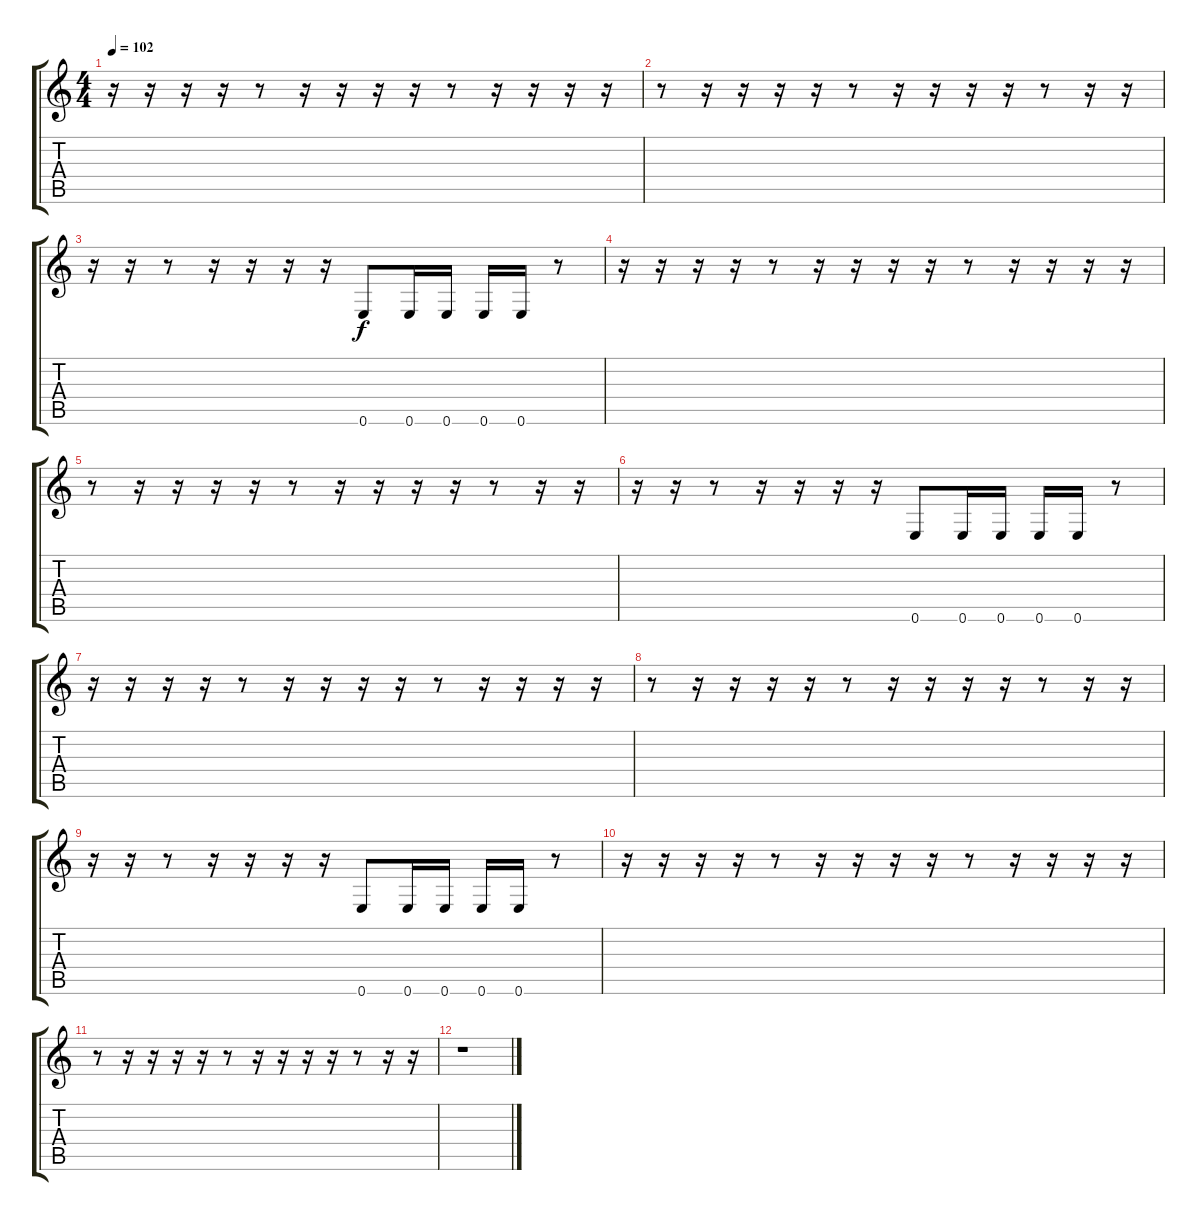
\track "" {instrument electricbassfinger}
\staff {score tabs}
\tuning (E4 B3 G3 D3 A2 E2) {hide}
\ts (4 4)
\tempo 102
\clef g2
\ks c
r.16{dy f} r.16 r.16 r.16 r.8 r.16 r.16 r.16 r.16 r.8 r.16 r.16 r.16 r.16 |
r.8 r.16 r.16 r.16 r.16 r.8 r.16 r.16 r.16 r.16 r.8 r.16 r.16 |
r.16 r.16 r.8 r.16 r.16 r.16 r.16 0.6.8 0.6.16 0.6.16 0.6.16 0.6.16 r.8 |
r.16 r.16 r.16 r.16 r.8 r.16 r.16 r.16 r.16 r.8 r.16 r.16 r.16 r.16 |
r.8 r.16 r.16 r.16 r.16 r.8 r.16 r.16 r.16 r.16 r.8 r.16 r.16 |
r.16 r.16 r.8 r.16 r.16 r.16 r.16 0.6.8 0.6.16 0.6.16 0.6.16 0.6.16 r.8 |
r.16 r.16 r.16 r.16 r.8 r.16 r.16 r.16 r.16 r.8 r.16 r.16 r.16 r.16 |
r.8 r.16 r.16 r.16 r.16 r.8 r.16 r.16 r.16 r.16 r.8 r.16 r.16 |
r.16 r.16 r.8 r.16 r.16 r.16 r.16 0.6.8 0.6.16 0.6.16 0.6.16 0.6.16 r.8 |
r.16 r.16 r.16 r.16 r.8 r.16 r.16 r.16 r.16 r.8 r.16 r.16 r.16 r.16 |
r.8 r.16 r.16 r.16 r.16 r.8 r.16 r.16 r.16 r.16 r.8 r.16 r.16 |
r.1
